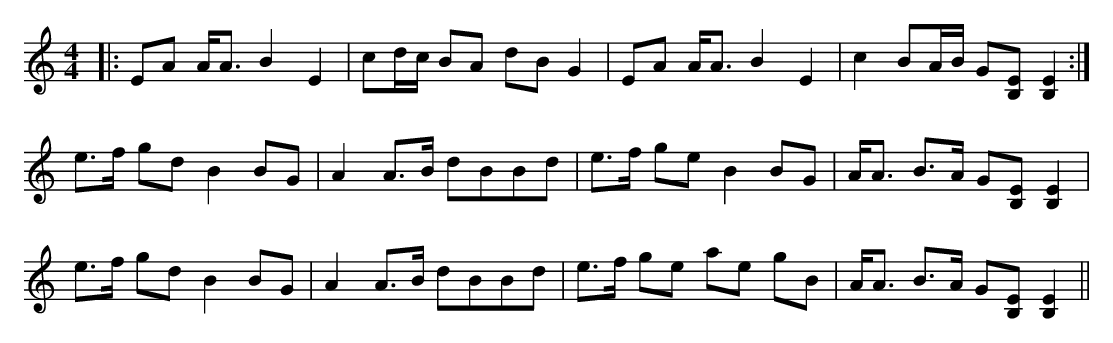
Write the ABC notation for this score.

X:1
M:4/4
K:Amin
|:EA A<A B2 E2|cd/c/ BA dB G2|EA A<A B2 E2|c2 BA/B/ G[B,E] [B,2E2]:|
e>f gd B2 BG|A2 A>B dBBd|e>f ge B2 BG|A<A B>A G[B,E] [B,2E2]|
e>f gd B2 BG|A2 A>B dBBd|e>f ge ae gB|A<A B>A G[B,E] [B,2E2]||
